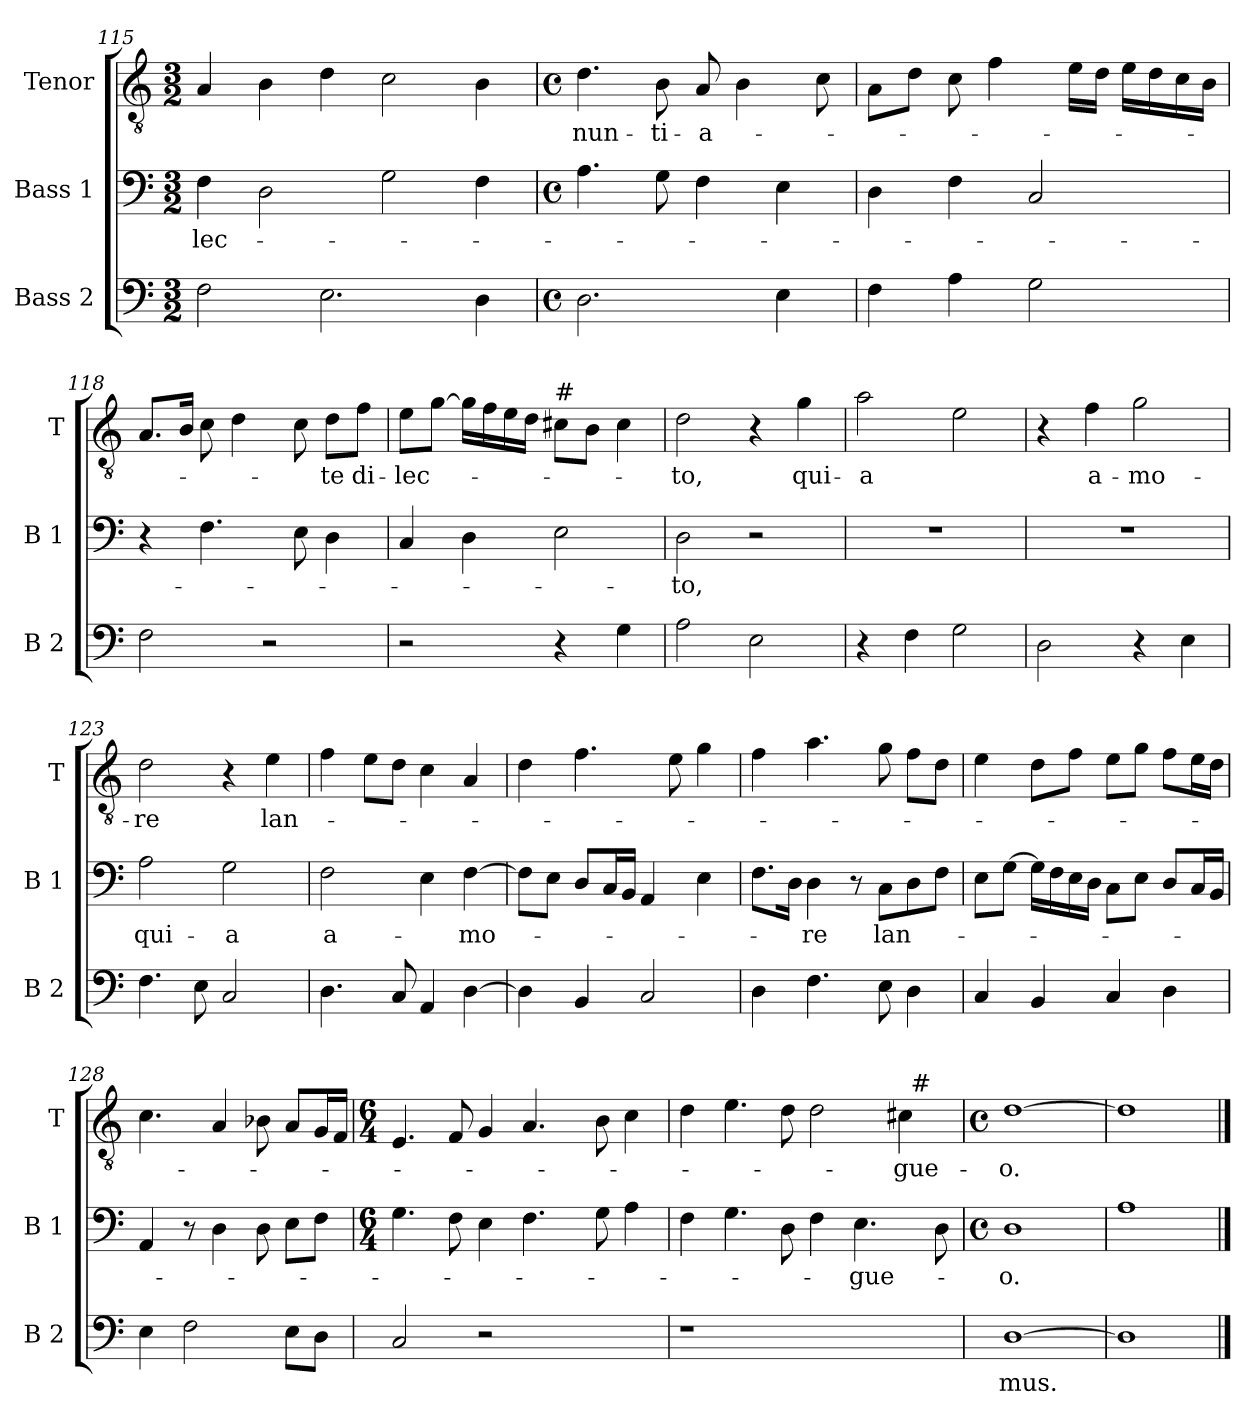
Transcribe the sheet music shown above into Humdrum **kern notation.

**kern	**text	**kern	**text	**kern	**text
*part3	*part3	*part2	*part2	*part1	*part1
*staff3	*staff3	*staff2	*staff2	*staff1	*staff1
*I"Bass 2	*	*I"Bass 1	*	*I"Tenor	*
*I'B 2	*	*I'B 1	*	*I'T	*
*clefF4	*	*clefF4	*	*clefGv2	*
*k[]	*	*k[]	*	*k[]	*
*C:	*	*C:	*	*C:	*
*M3/2	*	*M3/2	*	*M3/2	*
=115	=115	=115	=115	=115	=115
!	!	!	!LO:LY:b	!	!
2F\	.	4F\	-lec-	4A/	.
.	.	2D\	.	4B\	.
2.E\	.	.	.	4d\	.
.	.	2G\	.	2c\	.
4D\	.	4F\	.	4B\	.
=116	=116	=116	=116	=116	=116
*M4/4	*	*M4/4	*	*M4/4	*
*met(c)	*	*met(c)	*	*met(c)	*
!	!	!	!	!	!LO:LY:b
2.D\	.	4.A\	.	4.d\	nun-
!	!	!	!	!	!LO:LY:b
.	.	8G\	.	8B\	-ti-
!	!	!	!	!	!LO:LY:b
.	.	4F\	.	8A/	-a-
.	.	.	.	4B\	.
4E\	.	4E\	.	.	.
.	.	.	.	8c\	.
=117	=117	=117	=117	=117	=117
4F\	.	4D\	.	8A\L	.
.	.	.	.	8d\J	.
4A\	.	4F\	.	8c\	.
.	.	.	.	4f\	.
2G\	.	2C/	.	.	.
.	.	.	.	16e\LL	.
.	.	.	.	16d\JJ	.
.	.	.	.	16e\LL	.
.	.	.	.	16d\	.
.	.	.	.	16c\	.
.	.	.	.	16B\JJ	.
!!LO:LB:g=z
=118	=118	=118	=118	=118	=118
2F\	.	4r	.	8.A/L	.
.	.	.	.	16B/Jk	.
.	.	4.F\	.	8c\	.
.	.	.	.	4d\	.
2r	.	.	.	.	.
.	.	8E\	.	8c\	.
!	!	!	!	!	!LO:LY:b
.	.	4D\	.	8d\L	-te
!	!	!	!	!	!LO:LY:b
.	.	.	.	8f\J	di-
=119	=119	=119	=119	=119	=119
!	!	!	!	!	!LO:LY:b
2r	.	4C/	.	8e\L	-lec-
.	.	.	.	[8g\J	.
.	.	4D\	.	16g\LL]	.
.	.	.	.	16f\	.
.	.	.	.	16e\	.
.	.	.	.	16d\JJ	.
!	!	!	!	!LO:TX:a:t=#	!
4r	.	2E\	.	8c#X\L	.
.	.	.	.	8B\J	.
4G\	.	.	.	4c#\	.
=120	=120	=120	=120	=120	=120
!	!	!	!LO:LY:b	!	!LO:LY:b
2A\	.	2D\	-to,	2d\	-to,
2E\	.	2r	.	4r	.
!	!	!	!	!	!LO:LY:b
.	.	.	.	4g\	qui-
=121	=121	=121	=121	=121	=121
!	!	!	!	!	!LO:LY:b
4r	.	1r	.	2a\	-a
4F\	.	.	.	.	.
2G\	.	.	.	2e\	.
=122	=122	=122	=122	=122	=122
2D\	.	1r	.	4r	.
!	!	!	!	!	!LO:LY:b
.	.	.	.	4f\	a-
!	!	!	!	!	!LO:LY:b
4r	.	.	.	2g\	-mo-
4E\	.	.	.	.	.
!!LO:PB:g=z
=123	=123	=123	=123	=123	=123
!	!	!	!LO:LY:b	!	!LO:LY:b
4.F\	.	2A\	qui-	2d\	-re
8E\	.	.	.	.	.
!	!	!	!LO:LY:b	!	!
2C/	.	2G\	-a	4r	.
!	!	!	!	!	!LO:LY:b
.	.	.	.	4e\	lan-
=124	=124	=124	=124	=124	=124
!	!	!	!LO:LY:b	!	!
4.D\	.	2F\	a-	4f\	.
.	.	.	.	8e\L	.
8C/	.	.	.	8d\J	.
4AA/	.	4E\	.	4c\	.
!	!	!	!LO:LY:b	!	!
[4D\	.	[4F\	-mo-	4A/	.
=125	=125	=125	=125	=125	=125
4D\]	.	8F\L]	.	4d\	.
.	.	8E\J	.	.	.
4BB/	.	8D/L	.	4.f\	.
.	.	16C/L	.	.	.
.	.	16BB/JJ	.	.	.
2C/	.	4AA/	.	.	.
.	.	.	.	8e\	.
.	.	4E\	.	4g\	.
=126	=126	=126	=126	=126	=126
4D\	.	8.F\L	.	4f\	.
.	.	16D\Jk	.	.	.
!	!	!	!LO:LY:b	!	!
4.F\	.	4D\	-re	4.a\	.
.	.	8r	.	.	.
!	!	!	!LO:LY:b	!	!
8E\	.	8C\L	lan-	8g\	.
4D\	.	8D\	.	8f\L	.
.	.	8F\J	.	8d\J	.
!!LO:LB:g=z
=127	=127	=127	=127	=127	=127
4C/	.	8E\L	.	4e\	.
.	.	[8G\J	.	.	.
4BB/	.	16G\LL]	.	8d\L	.
.	.	16F\	.	.	.
.	.	16E\	.	8f\J	.
.	.	16D\JJ	.	.	.
4C/	.	8C\L	.	8e\L	.
.	.	8E\J	.	8g\J	.
4D\	.	8D/L	.	8f\L	.
.	.	16C/L	.	16e\L	.
.	.	16BB/JJ	.	16d\JJ	.
=128	=128	=128	=128	=128	=128
4E\	.	4AA/	.	4.c\	.
2F\	.	8r	.	.	.
.	.	4D\	.	4A/	.
.	.	8D\	.	8B-X\	.
8E\L	.	8E\L	.	8A/L	.
8D\J	.	8F\J	.	16G/L	.
.	.	.	.	16F/JJ	.
=129	=129	=129	=129	=129	=129
*	*	*M6/4	*	*M6/4	*
2C/	.	4.G\	.	4.E/	.
.	.	8F\	.	8F/	.
2r	.	4E\	.	4G/	.
.	.	4.F\	.	4.A/	.
2ryy	.	.	.	.	.
.	.	8G\	.	8B\	.
.	.	4A\	.	4c\	.
!!LO:LB:g=z
=130	=130	=130	=130	=130	=130
*	*	*	*	*^	*
1r	.	4F\	.	4d\	1ryy	.
.	.	4.G\	.	4.e\	.	.
.	.	8D\	.	8d\	.	.
.	.	4F\	.	2d\	.	.
!	!	!	!LO:LY:b	!	!	!
2ryy	.	4.E\	-gue-	.	4ryy	.
!	!	!	!	!	!	!LO:LY:b
.	.	.	.	4c#X\	32ryy	-gue-
!	!	!	!	!	!LO:TX:a:t=#	!
.	.	.	.	.	8..ryy	.
.	.	8D\	.	.	.	.
*	*	*	*	*v	*v	*
=131	=131	=131	=131	=131	=131
*	*	*M4/4	*	*M4/4	*
*	*	*met(c)	*	*met(c)	*
*	*	*	*	*^	*
!	!LO:LY:b	!	!LO:LY:b	!	!	!LO:LY:b
*	*	*	*	*v	*v	*
[1D	-mus.	1D	-o.	[1d	-o.
=132	=132	=132	=132	=132	=132
1D]	.	1A	.	1d]	.
==	==	==	==	==	==
*-	*-	*-	*-	*-	*-
